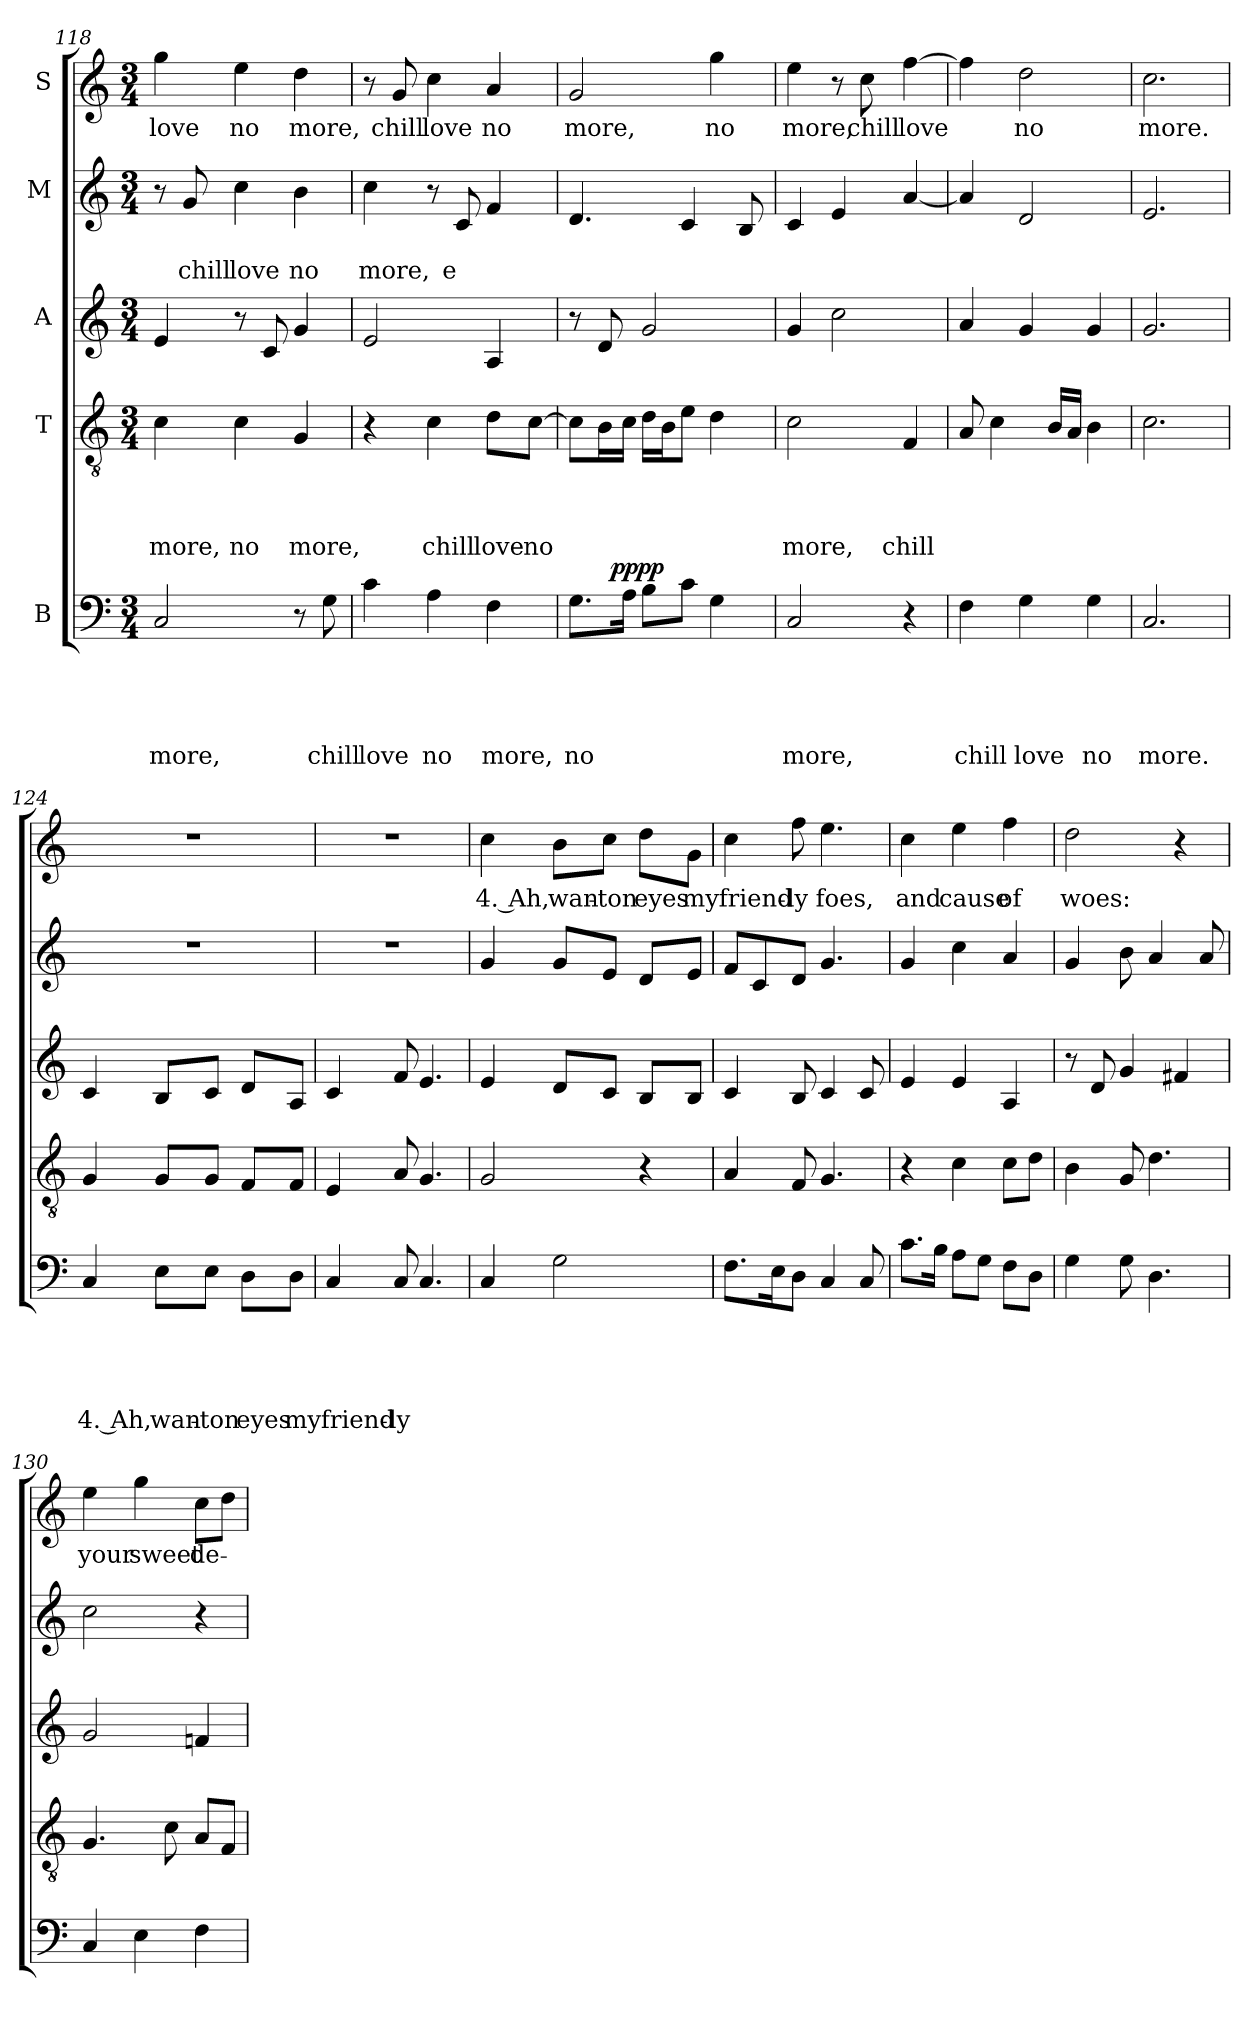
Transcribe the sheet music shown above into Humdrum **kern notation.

**kern	**text	**text	**text	**text	**text	**dynam	**kern	**text	**text	**text	**text	**kern	**kern	**text	**text	**kern	**text
*part5	*part5	*part5	*part5	*part5	*part5	*part5	*part4	*part4	*part4	*part4	*part4	*part3	*part2	*part2	*part2	*part1	*part1
*staff5	*staff5	*staff5	*staff5	*staff5	*staff5	*staff5	*staff4	*staff4	*staff4	*staff4	*staff4	*staff3	*staff2	*staff2	*staff2	*staff1	*staff1
*I"B	*	*	*	*	*	*	*I"T	*	*	*	*	*I"A	*I"M	*	*	*I"S	*
*clefF4	*	*	*	*	*	*	*clefGv2	*	*	*	*	*clefG2	*clefG2	*	*	*clefG2	*
*k[]	*	*	*	*	*	*	*k[]	*	*	*	*	*k[]	*k[]	*	*	*k[]	*
*C:	*	*	*	*	*	*	*C:	*	*	*	*	*C:	*C:	*	*	*C:	*
*M3/4	*	*	*	*	*	*	*M3/4	*	*	*	*	*M3/4	*M3/4	*	*	*M3/4	*
=118	=118	=118	=118	=118	=118	=118	=118	=118	=118	=118	=118	=118	=118	=118	=118	=118	=118
!	!	!	!	!	!LO:LY:b	!	!	!	!	!	!LO:LY:b	!	!	!	!	!	!LO:LY:b
2C/	.	.	.	.	more,	.	4c\	.	.	.	more,	4e/	8r	.	.	4gg\	love
!	!	!	!	!	!	!	!	!	!	!	!	!	!	!	!LO:LY:b	!	!
.	.	.	.	.	.	.	.	.	.	.	.	.	8g/	.	chill	.	.
!	!	!	!	!	!	!	!	!	!	!	!LO:LY:b	!	!	!	!LO:LY:b	!	!LO:LY:b
.	.	.	.	.	.	.	4c\	.	.	.	no	8r	4cc\	.	love	4ee\	no
.	.	.	.	.	.	.	.	.	.	.	.	8c/	.	.	.	.	.
!	!	!	!	!	!	!	!	!	!	!	!LO:LY:b	!	!	!	!LO:LY:b	!	!LO:LY:b
8r	.	.	.	.	.	.	4G/	.	.	.	more,	4g/	4b\	.	no	4dd\	more,
!	!	!	!	!	!LO:LY:b	!	!	!	!	!	!	!	!	!	!	!	!
8G\	.	.	.	.	chill	.	.	.	.	.	.	.	.	.	.	.	.
!!LO:LB:g=z
=119	=119	=119	=119	=119	=119	=119	=119	=119	=119	=119	=119	=119	=119	=119	=119	=119	=119
!	!	!	!	!	!LO:LY:b	!	!	!	!	!	!	!	!	!	!LO:LY:b	!	!
4c\	.	.	.	.	love	.	4r	.	.	.	.	2e/	4cc\	.	more,	8r	.
!	!	!	!	!	!	!	!	!	!	!	!	!	!	!	!	!	!LO:LY:b
.	.	.	.	.	.	.	.	.	.	.	.	.	.	.	.	8g/	chill
!	!	!	!	!	!LO:LY:b	!	!	!	!	!	!LO:LY:b	!	!	!	!	!	!LO:LY:b
4A\	.	.	.	.	no	.	4c\	.	.	.	chill	.	8r	.	.	4cc\	love
!	!	!	!	!	!	!	!	!	!	!	!	!	!	!	!LO:LY:b	!	!
.	.	.	.	.	.	.	.	.	.	.	.	.	8c/	.	e	.	.
!	!	!	!	!	!LO:LY:b	!	!	!	!	!	!LO:LY:b	!	!	!	!	!	!LO:LY:b
4F\	.	.	.	.	more,	.	8d\L	.	.	.	love	4A/	4f/	.	.	4a/	no
!	!	!	!	!	!	!	!	!	!	!	!LO:LY:b	!	!	!	!	!	!
.	.	.	.	.	.	.	[>8c\J	.	.	.	no	.	.	.	.	.	.
=120	=120	=120	=120	=120	=120	=120	=120	=120	=120	=120	=120	=120	=120	=120	=120	=120	=120
!	!	!	!	!	!LO:LY:b	!	!	!	!	!	!	!	!	!	!	!	!LO:LY:b
*^	*	*	*	*	*	*	*	*	*	*	*	*	*	*	*	*	*
8.G\L	8ryy	.	.	.	.	no	.	8c\L]	.	.	.	.	8r	4.d/	.	.	2g/	more,
.	32ryy	.	.	.	.	.	.	16B\L	.	.	.	.	8d/	.	.	.	.	.
!	!	!	!	!	!	!	!LO:DY:b	!	!	!	!	!	!	!	!	!	!	!
.	2ryy	.	.	.	.	.	pppp	.	.	.	.	.	.	.	.	.	.	.
16A\Jk	.	.	.	.	.	.	.	16c\JJ	.	.	.	.	.	.	.	.	.	.
8B\L	.	.	.	.	.	.	.	16d\LL	.	.	.	.	2g/	.	.	.	.	.
.	.	.	.	.	.	.	.	16B\J	.	.	.	.	.	.	.	.	.	.
8c\J	.	.	.	.	.	.	.	8e\J	.	.	.	.	.	4c/	.	.	.	.
!	!	!	!	!	!	!	!	!	!	!	!	!	!	!	!	!	!	!LO:LY:b
4G\	.	.	.	.	.	.	.	4d\	.	.	.	.	.	.	.	.	4gg\	no
.	.	.	.	.	.	.	.	.	.	.	.	.	.	8B/	.	.	.	.
.	16.ryy	.	.	.	.	.	.	.	.	.	.	.	.	.	.	.	.	.
=121	=121	=121	=121	=121	=121	=121	=121	=121	=121	=121	=121	=121	=121	=121	=121	=121	=121	=121
!	!	!	!	!	!	!LO:LY:b	!	!	!	!	!	!LO:LY:b	!	!	!	!	!	!LO:LY:b
*v	*v	*	*	*	*	*	*	*	*	*	*	*	*	*	*	*	*	*
2C/	.	.	.	.	more,	.	2c\	.	.	.	more,	4g/	4c/	.	.	4ee\	more,
.	.	.	.	.	.	.	.	.	.	.	.	2cc\	4e/	.	.	8r	.
!	!	!	!	!	!	!	!	!	!	!	!	!	!	!	!	!	!LO:LY:b
.	.	.	.	.	.	.	.	.	.	.	.	.	.	.	.	8cc\	chill
!	!	!	!	!	!	!	!	!	!	!	!LO:LY:b	!	!	!	!	!	!LO:LY:b
4r	.	.	.	.	.	.	4F/	.	.	.	chill	.	[<4a/	.	.	[>4ff\	love
=122	=122	=122	=122	=122	=122	=122	=122	=122	=122	=122	=122	=122	=122	=122	=122	=122	=122
!	!	!	!	!	!LO:LY:b	!	!	!	!	!	!	!	!	!	!	!	!
4F\	.	.	.	.	chill	.	8A/	.	.	.	.	4a/	4a/]	.	.	4ff\]	.
.	.	.	.	.	.	.	4c\	.	.	.	.	.	.	.	.	.	.
!	!	!	!	!	!LO:LY:b	!	!	!	!	!	!	!	!	!	!	!	!LO:LY:b
4G\	.	.	.	.	love	.	.	.	.	.	.	4g/	2d/	.	.	2dd\	no
.	.	.	.	.	.	.	16B/LL	.	.	.	.	.	.	.	.	.	.
.	.	.	.	.	.	.	16A/JJ	.	.	.	.	.	.	.	.	.	.
!	!	!	!	!	!LO:LY:b	!	!	!	!	!	!	!	!	!	!	!	!
4G\	.	.	.	.	no	.	4B\	.	.	.	.	4g/	.	.	.	.	.
=123	=123	=123	=123	=123	=123	=123	=123	=123	=123	=123	=123	=123	=123	=123	=123	=123	=123
!	!	!	!	!	!LO:LY:b	!	!	!	!	!	!	!	!	!	!	!	!LO:LY:b
2.C/	.	.	.	.	more.	.	2.c\	.	.	.	.	2.g/	2.e/	.	.	2.cc\	more.
!!LO:PB:g=z
=124	=124	=124	=124	=124	=124	=124	=124	=124	=124	=124	=124	=124	=124	=124	=124	=124	=124
!	!	!	!	!	!LO:LY:b:rj	!	!	!	!	!	!	!	!LO:N:vis=1	!	!	!LO:N:vis=1	!
4C/	.	.	.	.	4. Ah,	.	4G/	.	.	.	.	4c/	2.r	.	.	2.r	.
!	!	!	!	!	!LO:LY:b	!	!	!	!	!	!	!	!	!	!	!	!
8E\L	.	.	.	.	wan-	.	8G/L	.	.	.	.	8B/L	.	.	.	.	.
!	!	!	!	!	!LO:LY:b:rj	!	!	!	!	!	!	!	!	!	!	!	!
8E\J	.	.	.	.	-ton	.	8G/J	.	.	.	.	8c/J	.	.	.	.	.
!	!	!	!	!	!LO:LY:b	!	!	!	!	!	!	!	!	!	!	!	!
8D\L	.	.	.	.	eyes	.	8F/L	.	.	.	.	8d/L	.	.	.	.	.
!	!	!	!	!	!LO:LY:b	!	!	!	!	!	!	!	!	!	!	!	!
8D\J	.	.	.	.	my	.	8F/J	.	.	.	.	8A/J	.	.	.	.	.
=125	=125	=125	=125	=125	=125	=125	=125	=125	=125	=125	=125	=125	=125	=125	=125	=125	=125
!	!	!	!	!	!LO:LY:b	!	!	!	!	!	!	!	!LO:N:vis=1	!	!	!LO:N:vis=1	!
4C/	.	.	.	.	friend-	.	4E/	.	.	.	.	4c/	2.r	.	.	2.r	.
!	!	!	!	!	!LO:LY:b	!	!	!	!	!	!	!	!	!	!	!	!
8C/	.	.	.	.	-ly	.	8A/	.	.	.	.	8f/	.	.	.	.	.
4.C/	.	.	.	.	.	.	4.G/	.	.	.	.	4.e/	.	.	.	.	.
=126	=126	=126	=126	=126	=126	=126	=126	=126	=126	=126	=126	=126	=126	=126	=126	=126	=126
!	!	!	!	!	!	!	!	!	!	!	!	!	!	!	!	!	!LO:LY:b:rj
4C/	.	.	.	.	.	.	2G/	.	.	.	.	4e/	4g/	.	.	4cc\	4. Ah,
!	!	!	!	!	!	!	!	!	!	!	!	!	!	!	!	!	!LO:LY:b
2G\	.	.	.	.	.	.	.	.	.	.	.	8d/L	8g/L	.	.	8b\L	wan-
!	!	!	!	!	!	!	!	!	!	!	!	!	!	!	!	!	!LO:LY:b:rj
.	.	.	.	.	.	.	.	.	.	.	.	8c/J	8e/J	.	.	8cc\J	-ton
!	!	!	!	!	!	!	!	!	!	!	!	!	!	!	!	!	!LO:LY:b
.	.	.	.	.	.	.	4r	.	.	.	.	8B/L	8d/L	.	.	8dd\L	eyes
!	!	!	!	!	!	!	!	!	!	!	!	!	!	!	!	!	!LO:LY:b
.	.	.	.	.	.	.	.	.	.	.	.	8B/J	8e/J	.	.	8g\J	my
=127	=127	=127	=127	=127	=127	=127	=127	=127	=127	=127	=127	=127	=127	=127	=127	=127	=127
!	!	!	!	!	!	!	!	!	!	!	!	!	!	!	!	!	!LO:LY:b
8.F\L	.	.	.	.	.	.	4A/	.	.	.	.	4c/	8f/L	.	.	4cc\	friend-
.	.	.	.	.	.	.	.	.	.	.	.	.	8c/	.	.	.	.
16E\k	.	.	.	.	.	.	.	.	.	.	.	.	.	.	.	.	.
!	!	!	!	!	!	!	!	!	!	!	!	!	!	!	!	!	!LO:LY:b
8D\J	.	.	.	.	.	.	8F/	.	.	.	.	8B/	8d/J	.	.	8ff\	-ly
!	!	!	!	!	!	!	!	!	!	!	!	!	!	!	!	!	!LO:LY:b
4C/	.	.	.	.	.	.	4.G/	.	.	.	.	4c/	4.g/	.	.	4.ee\	foes,
8C/	.	.	.	.	.	.	.	.	.	.	.	8c/	.	.	.	.	.
=128	=128	=128	=128	=128	=128	=128	=128	=128	=128	=128	=128	=128	=128	=128	=128	=128	=128
!	!	!	!	!	!	!	!	!	!	!	!	!	!	!	!	!	!LO:LY:b
8.c\L	.	.	.	.	.	.	4r	.	.	.	.	4e/	4g/	.	.	4cc\	and
16B\Jk	.	.	.	.	.	.	.	.	.	.	.	.	.	.	.	.	.
!	!	!	!	!	!	!	!	!	!	!	!	!	!	!	!	!	!LO:LY:b
8A\L	.	.	.	.	.	.	4c\	.	.	.	.	4e/	4cc\	.	.	4ee\	cause
8G\J	.	.	.	.	.	.	.	.	.	.	.	.	.	.	.	.	.
!	!	!	!	!	!	!	!	!	!	!	!	!	!	!	!	!	!LO:LY:b
8F\L	.	.	.	.	.	.	8c\L	.	.	.	.	4A/	4a/	.	.	4ff\	of
8D\J	.	.	.	.	.	.	8d\J	.	.	.	.	.	.	.	.	.	.
!!LO:LB:g=z
=129	=129	=129	=129	=129	=129	=129	=129	=129	=129	=129	=129	=129	=129	=129	=129	=129	=129
!	!	!	!	!	!	!	!	!	!	!	!	!	!	!	!	!	!LO:LY:b
4G\	.	.	.	.	.	.	4B\	.	.	.	.	8r	4g/	.	.	2dd\	woes:
.	.	.	.	.	.	.	.	.	.	.	.	8d/	.	.	.	.	.
8G\	.	.	.	.	.	.	8G/	.	.	.	.	4g/	8b\	.	.	.	.
4.D\	.	.	.	.	.	.	4.d\	.	.	.	.	.	4a/	.	.	.	.
.	.	.	.	.	.	.	.	.	.	.	.	4f#X/	.	.	.	4r	.
.	.	.	.	.	.	.	.	.	.	.	.	.	8a/	.	.	.	.
=130	=130	=130	=130	=130	=130	=130	=130	=130	=130	=130	=130	=130	=130	=130	=130	=130	=130
!	!	!	!	!	!	!	!	!	!	!	!	!	!	!	!	!	!LO:LY:b
4C/	.	.	.	.	.	.	4.G/	.	.	.	.	2g/	2cc\	.	.	4ee\	your
!	!	!	!	!	!	!	!	!	!	!	!	!	!	!	!	!	!LO:LY:b
4E\	.	.	.	.	.	.	.	.	.	.	.	.	.	.	.	4gg\	sweet
.	.	.	.	.	.	.	8c\	.	.	.	.	.	.	.	.	.	.
!	!	!	!	!	!	!	!	!	!	!	!	!	!	!	!	!	!LO:LY:b
4F\	.	.	.	.	.	.	8A/L	.	.	.	.	4fn/	4r	.	.	8cc\L	de-
.	.	.	.	.	.	.	8F/J	.	.	.	.	.	.	.	.	8dd\J	.
=	=	=	=	=	=	=	=	=	=	=	=	=	=	=	=	=	=
*-	*-	*-	*-	*-	*-	*-	*-	*-	*-	*-	*-	*-	*-	*-	*-	*-	*-
